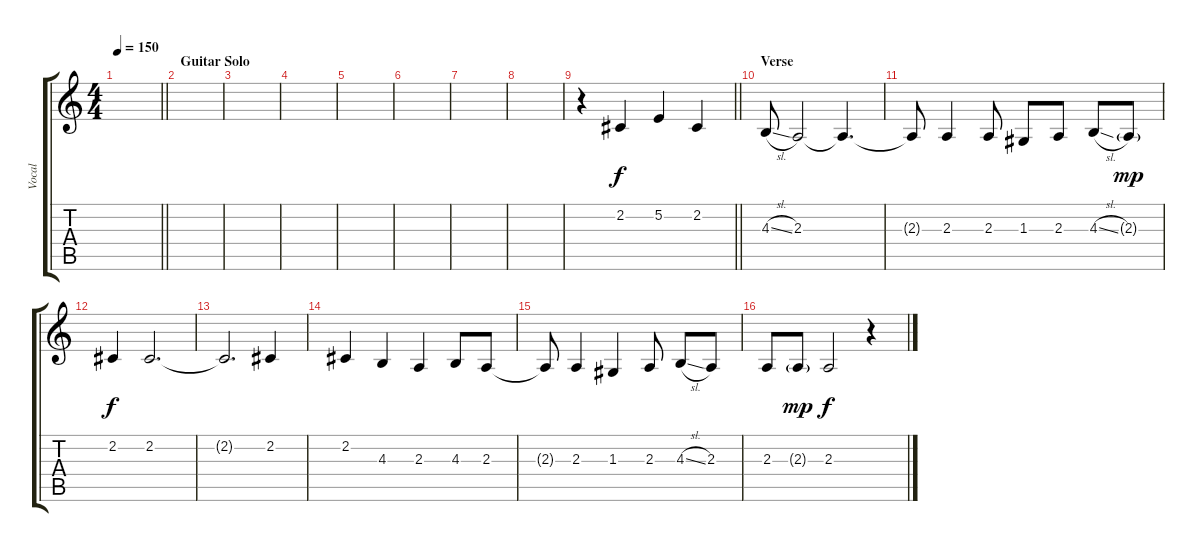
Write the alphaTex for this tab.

\track ("Vocal" "Vocal") {instrument trombone}
\staff {score tabs}
\tuning (E4 B3 G3 D3 A2 E2) {hide}
\ts (4 4)
\tempo 150
\clef g2
\barLineRight lightlight
\ks c
|
\section ("" "Guitar Solo")
|
|
|
|
|
|
|
\barLineRight lightlight
r.4 2.2.4 5.2.4 2.2.4 |
\section ("" "Verse")
4.3{sl}.8 2.3.2 2.3{t}.4{d} |
2.3{t}.8 2.3.4 2.3.8 1.3.8 2.3.8 4.3{sl}.8 2.3{g}.8{dy mp} |
2.2.4{dy f} 2.2.2{d} |
2.2{t}.2{d} 2.2.4 |
2.2.4 4.3.4 2.3.4 4.3.8 2.3.8 |
2.3{t}.8 2.3.4 1.3.4 2.3.8 4.3{sl}.8 2.3.8 |
2.3.8 2.3{g}.8{dy mp} 2.3.2{dy f} r.4
